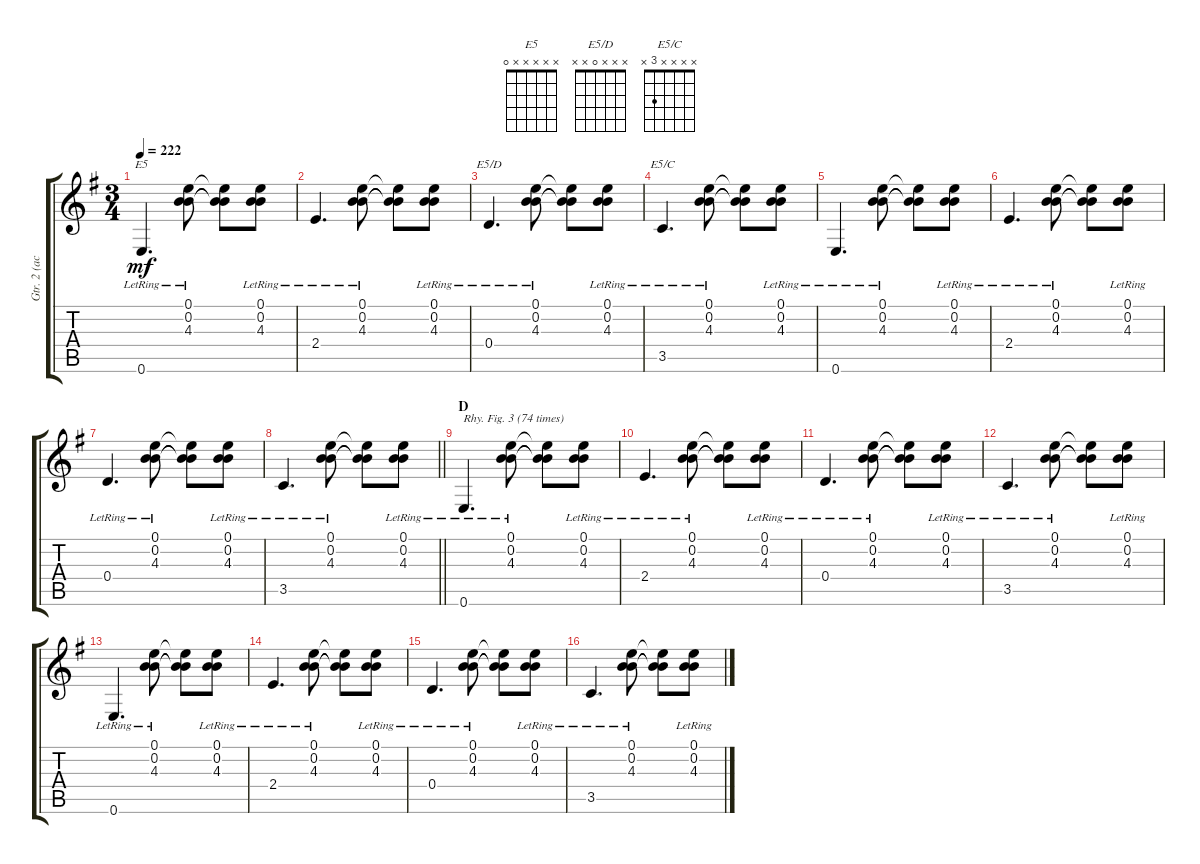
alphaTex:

\track ("Gtr. 2 (acous.)" "Gtr. 2 (ac") {instrument acousticguitarsteel}
\staff {score tabs}
\tuning (E4 B3 G3 D3 A2 E2) {hide}
\chord ("E5" x x x x x 0)
\chord ("E5/D" x x x 0 x x)
\chord ("E5/C" x x x x 3 x)
\ts (3 4)
\tempo 222
\clef g2
\ks g
0.6{lr}.4{d ch "E5" dy mf} (0.1{lr} 0.2{lr} 4.3{lr}).8 (0.1{t} 0.2{t} 4.3{t}).8 (0.1{lr} 0.2{lr} 4.3{lr}).8 |
2.4{lr}.4{d} (0.1{lr} 0.2{lr} 4.3{lr}).8 (0.1{t} 0.2{t} 4.3{t}).8 (0.1{lr} 0.2{lr} 4.3{lr}).8 |
0.4{lr}.4{d ch "E5/D"} (0.1{lr} 0.2{lr} 4.3{lr}).8 (0.1{t} 0.2{t} 4.3{t}).8 (0.1{lr} 0.2{lr} 4.3{lr}).8 |
3.5{lr}.4{d ch "E5/C"} (0.1{lr} 0.2{lr} 4.3{lr}).8 (0.1{t} 0.2{t} 4.3{t}).8 (0.1{lr} 0.2{lr} 4.3{lr}).8 |
0.6{lr}.4{d} (0.1{lr} 0.2{lr} 4.3{lr}).8 (0.1{t} 0.2{t} 4.3{t}).8 (0.1{lr} 0.2{lr} 4.3{lr}).8 |
2.4{lr}.4{d} (0.1{lr} 0.2{lr} 4.3{lr}).8 (0.1{t} 0.2{t} 4.3{t}).8 (0.1{lr} 0.2{lr} 4.3{lr}).8 |
0.4{lr}.4{d} (0.1{lr} 0.2{lr} 4.3{lr}).8 (0.1{t} 0.2{t} 4.3{t}).8 (0.1{lr} 0.2{lr} 4.3{lr}).8 |
\barLineRight lightlight
3.5{lr}.4{d} (0.1{lr} 0.2{lr} 4.3{lr}).8 (0.1{t} 0.2{t} 4.3{t}).8 (0.1{lr} 0.2{lr} 4.3{lr}).8 |
\section ("" "D")
0.6{lr}.4{d txt "Rhy. Fig. 3 (74 times)"} (0.1{lr} 0.2{lr} 4.3{lr}).8 (0.1{t} 0.2{t} 4.3{t}).8 (0.1{lr} 0.2{lr} 4.3{lr}).8 |
2.4{lr}.4{d} (0.1{lr} 0.2{lr} 4.3{lr}).8 (0.1{t} 0.2{t} 4.3{t}).8 (0.1{lr} 0.2{lr} 4.3{lr}).8 |
0.4{lr}.4{d} (0.1{lr} 0.2{lr} 4.3{lr}).8 (0.1{t} 0.2{t} 4.3{t}).8 (0.1{lr} 0.2{lr} 4.3{lr}).8 |
3.5{lr}.4{d} (0.1{lr} 0.2{lr} 4.3{lr}).8 (0.1{t} 0.2{t} 4.3{t}).8 (0.1{lr} 0.2{lr} 4.3{lr}).8 |
0.6{lr}.4{d} (0.1{lr} 0.2{lr} 4.3{lr}).8 (0.1{t} 0.2{t} 4.3{t}).8 (0.1{lr} 0.2{lr} 4.3{lr}).8 |
2.4{lr}.4{d} (0.1{lr} 0.2{lr} 4.3{lr}).8 (0.1{t} 0.2{t} 4.3{t}).8 (0.1{lr} 0.2{lr} 4.3{lr}).8 |
0.4{lr}.4{d} (0.1{lr} 0.2{lr} 4.3{lr}).8 (0.1{t} 0.2{t} 4.3{t}).8 (0.1{lr} 0.2{lr} 4.3{lr}).8 |
3.5{lr}.4{d} (0.1{lr} 0.2{lr} 4.3{lr}).8 (0.1{t} 0.2{t} 4.3{t}).8 (0.1{lr} 0.2{lr} 4.3{lr}).8
